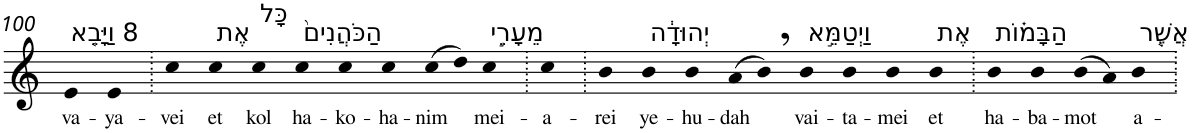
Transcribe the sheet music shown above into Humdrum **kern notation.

**kern	**text
*part1	*part1
*staff1	*staff1
*I"Piano	*
*I'Pno	*
!!LO:PB:g=z
*clefG2	*
*k[]	*
=100	=100
!LO:TX:a:t=8 וַיָּבֵ֤א	!
!	!LO:LY:b
4e	va-
!	!LO:LY:b
4e	-ya-
=101.	=101.
!	!LO:LY:b
4cc	-vei
!LO:TX:a:t=אֶת	!
!	!LO:LY:b
4cc	et
!LO:TX:a:t=כָּל	!
!	!LO:LY:b
4cc	kol
!LO:TX:a:t=הַכֹּהֲנִים֙	!
!	!LO:LY:b
4cc	ha-
!	!LO:LY:b
4cc	-ko-
!	!LO:LY:b
4cc	-ha-
!	!LO:LY:b
(>8cc	-nim
8dd)	.
!LO:TX:a:t=מֵעָרֵ֣י	!
!	!LO:LY:b
4cc	mei-
=102.	=102.
!	!LO:LY:b
4cc	-a-
=103.	=103.
!	!LO:LY:b
4b	-rei
!LO:TX:a:t=יְהוּדָ֔ה	!
!	!LO:LY:b
4b	ye-
!	!LO:LY:b
4b	-hu-
!	!LO:LY:b
(>8a	-dah
8b,)	.
!LO:TX:a:t=וַיְטַמֵּ֣א	!
!	!LO:LY:b
4b	vai-
!	!LO:LY:b
4b	-ta-
!	!LO:LY:b
4b	-mei
!LO:TX:a:t=אֶת	!
!	!LO:LY:b
4b	et
=104.	=104.
!LO:TX:a:t=הַבָּמ֗וֹת	!
!	!LO:LY:b
4b	ha-
!	!LO:LY:b
4b	-ba-
!	!LO:LY:b
(>8b	-mot
8a)	.
!LO:TX:a:t=אֲשֶׁ֤ר	!
!	!LO:LY:b
4b	a-
=.	=.
*-	*-
